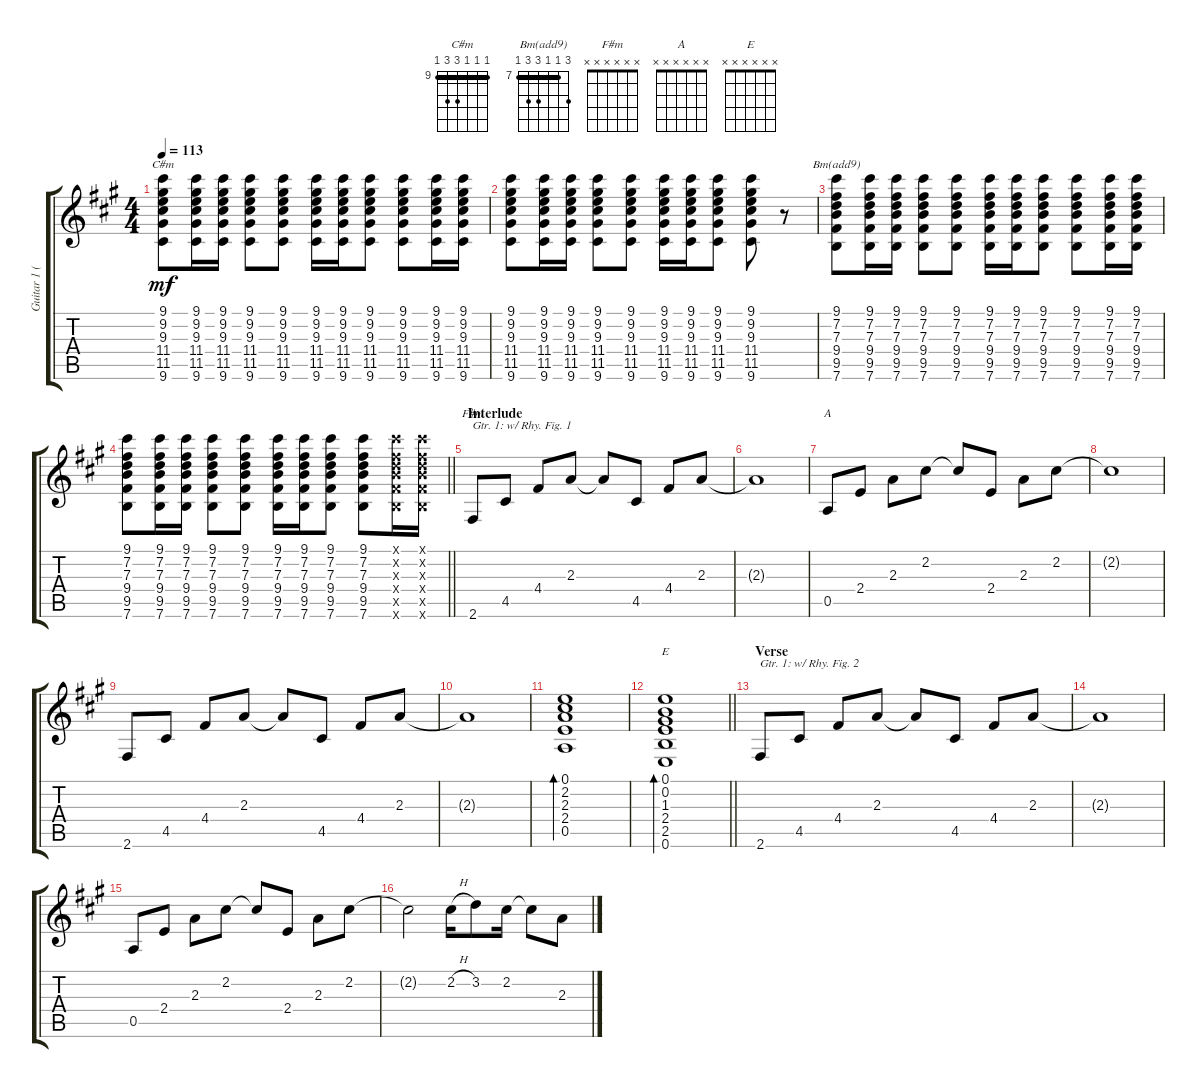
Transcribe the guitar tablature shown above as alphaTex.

\track ("Guitar 1 (clean)" "Guitar 1 (") {instrument electricguitarclean}
\staff {score tabs}
\tuning (E4 B3 G3 D3 A2 E2) {hide}
\chord ("C#m" 9 9 9 11 11 9) {firstfret 9 barre 9}
\chord ("Bm(add9)" 9 7 7 9 9 7) {firstfret 7 barre 7}
\chord ("F#m" x x x x x x)
\chord ("A" x x x x x x)
\chord ("E" x x x x x x)
\ts (4 4)
\tempo 113
\clef g2
\ks f#minor
(9.1 9.2 9.3 11.4 11.5 9.6).8{ch "C#m" dy mf} (9.1 9.2 9.3 11.4 11.5 9.6).16 (9.1 9.2 9.3 11.4 11.5 9.6).16 (9.1 9.2 9.3 11.4 11.5 9.6).8 (9.1 9.2 9.3 11.4 11.5 9.6).8 (9.1 9.2 9.3 11.4 11.5 9.6).16 (9.1 9.2 9.3 11.4 11.5 9.6).16 (9.1 9.2 9.3 11.4 11.5 9.6).8 (9.1 9.2 9.3 11.4 11.5 9.6).8 (9.1 9.2 9.3 11.4 11.5 9.6).16 (9.1 9.2 9.3 11.4 11.5 9.6).16 |
(9.1 9.2 9.3 11.4 11.5 9.6).8 (9.1 9.2 9.3 11.4 11.5 9.6).16 (9.1 9.2 9.3 11.4 11.5 9.6).16 (9.1 9.2 9.3 11.4 11.5 9.6).8 (9.1 9.2 9.3 11.4 11.5 9.6).8 (9.1 9.2 9.3 11.4 11.5 9.6).16 (9.1 9.2 9.3 11.4 11.5 9.6).16 (9.1 9.2 9.3 11.4 11.5 9.6).8 (9.1 9.2 9.3 11.4 11.5 9.6).8 r.8 |
(9.1 7.2 7.3 9.4 9.5 7.6).8{ch "Bm(add9)"} (9.1 7.2 7.3 9.4 9.5 7.6).16 (9.1 7.2 7.3 9.4 9.5 7.6).16 (9.1 7.2 7.3 9.4 9.5 7.6).8 (9.1 7.2 7.3 9.4 9.5 7.6).8 (9.1 7.2 7.3 9.4 9.5 7.6).16 (9.1 7.2 7.3 9.4 9.5 7.6).16 (9.1 7.2 7.3 9.4 9.5 7.6).8 (9.1 7.2 7.3 9.4 9.5 7.6).8 (9.1 7.2 7.3 9.4 9.5 7.6).16 (9.1 7.2 7.3 9.4 9.5 7.6).16 |
\barLineRight lightlight
(9.1 7.2 7.3 9.4 9.5 7.6).8 (9.1 7.2 7.3 9.4 9.5 7.6).16 (9.1 7.2 7.3 9.4 9.5 7.6).16 (9.1 7.2 7.3 9.4 9.5 7.6).8 (9.1 7.2 7.3 9.4 9.5 7.6).8 (9.1 7.2 7.3 9.4 9.5 7.6).16 (9.1 7.2 7.3 9.4 9.5 7.6).16 (9.1 7.2 7.3 9.4 9.5 7.6).8 (9.1 7.2 7.3 9.4 9.5 7.6).8 (9.1{x} 7.2{x} 7.3{x} 9.4{x} 9.5{x} 7.6{x}).16 (9.1{x} 7.2{x} 7.3{x} 9.4{x} 9.5{x} 7.6{x}).16 |
\section ("" "Interlude")
2.6.8{ch "F#m" txt "Gtr. 1: w/ Rhy. Fig. 1"} 4.5.8 4.4.8 2.3.8 2.3{t}.8 4.5.8 4.4.8 2.3.8 |
2.3{t}.1 |
0.5.8{ch "A"} 2.4.8 2.3.8 2.2.8 2.2{t}.8 2.4.8 2.3.8 2.2.8 |
2.2{t}.1 |
2.6.8 4.5.8 4.4.8 2.3.8 2.3{t}.8 4.5.8 4.4.8 2.3.8 |
2.3{t}.1 |
(0.1 2.2 2.3 2.4 0.5).1{bd 120} |
\barLineRight lightlight
(0.1 0.2 1.3 2.4 2.5 0.6).1{bd 120 ch "E"} |
\section ("" "Verse")
2.6.8{txt "Gtr. 1: w/ Rhy. Fig. 2"} 4.5.8 4.4.8 2.3.8 2.3{t}.8 4.5.8 4.4.8 2.3.8 |
2.3{t}.1 |
0.5.8 2.4.8 2.3.8 2.2.8 2.2{t}.8 2.4.8 2.3.8 2.2.8 |
2.2{t}.2 2.2{h}.16 3.2.8 2.2.16 2.2{t}.8 2.3.8
